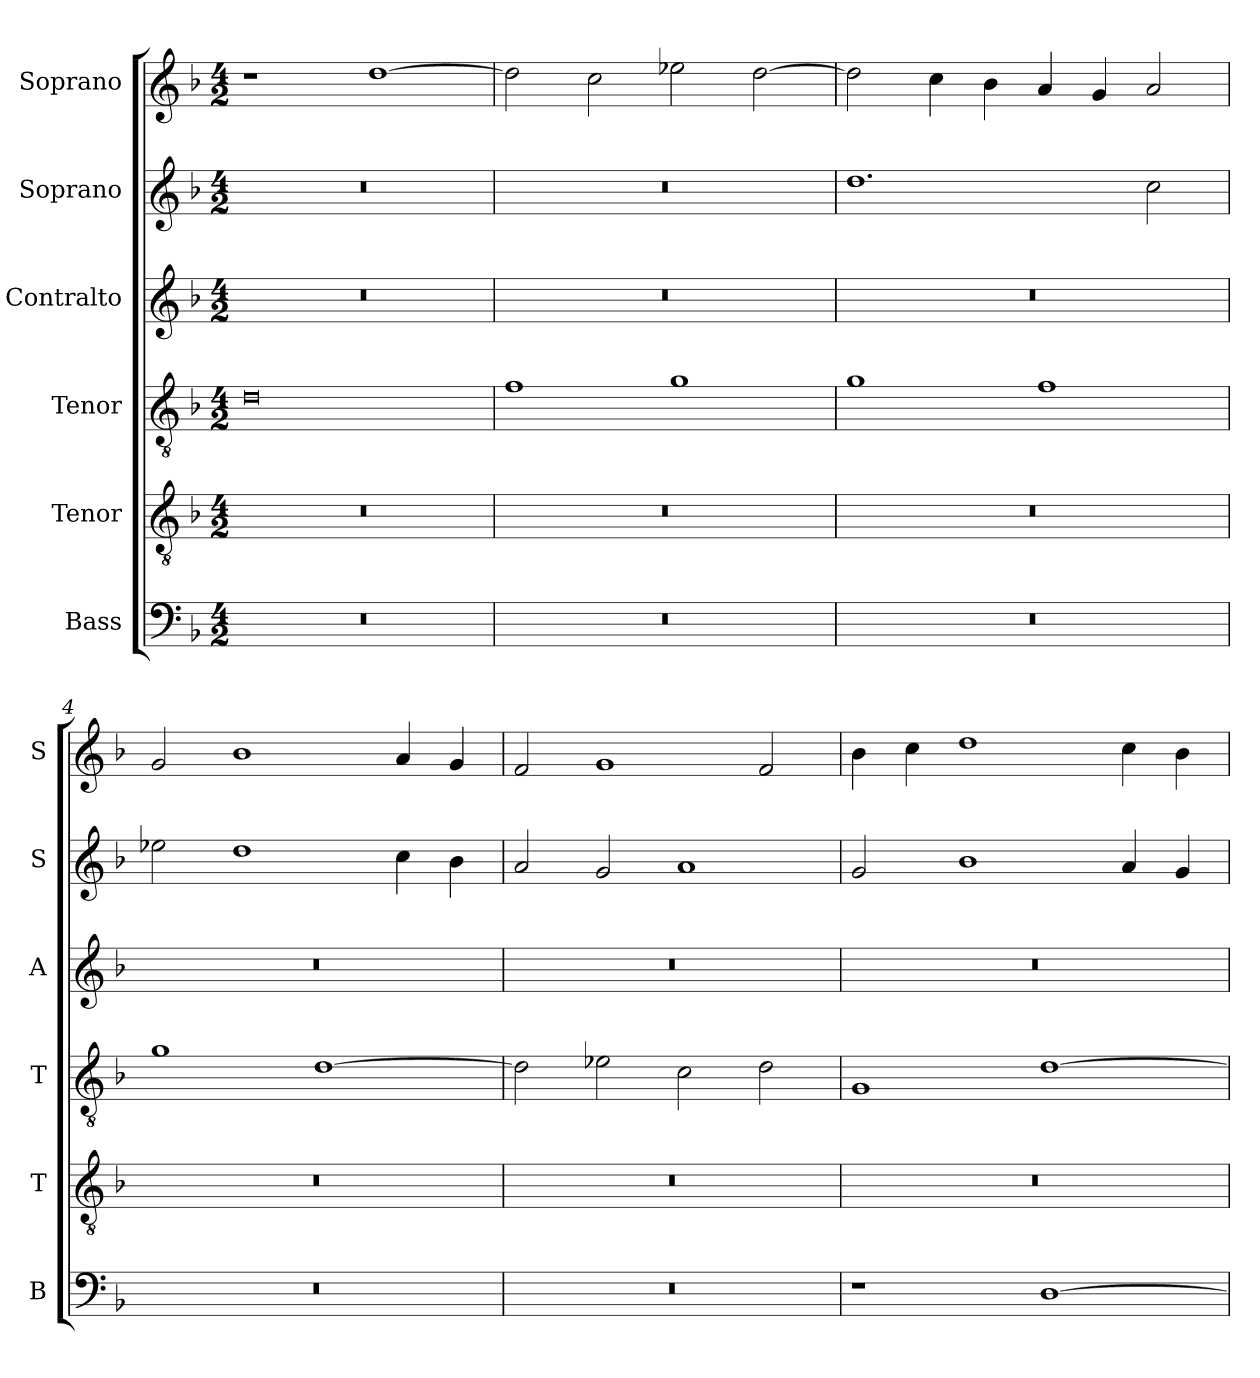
**kern	**kern	**kern	**kern	**kern	**kern
*part6	*part5	*part4	*part3	*part2	*part1
*staff6	*staff5	*staff4	*staff3	*staff2	*staff1
*I"Bass	*I"Tenor	*I"Tenor	*I"Contralto	*I"Soprano	*I"Soprano
*I'B	*I'T	*I'T	*I'A	*I'S	*I'S
*clefF4	*clefGv2	*clefGv2	*clefG2	*clefG2	*clefG2
*k[b-]	*k[b-]	*k[b-]	*k[b-]	*k[b-]	*k[b-]
*M4/2	*M4/2	*M4/2	*M4/2	*M4/2	*M4/2
=1	=1	=1	=1	=1	=1
0r	0r	0d	0r	0r	1r
.	.	.	.	.	[1dd
=2	=2	=2	=2	=2	=2
0r	0r	1f	0r	0r	2dd]
.	.	.	.	.	2cc
.	.	1g	.	.	2ee-X
.	.	.	.	.	[2dd
=3	=3	=3	=3	=3	=3
0r	0r	1g	0r	1.dd	2dd]
.	.	.	.	.	4cc
.	.	.	.	.	4b-
.	.	1f	.	.	4a
.	.	.	.	.	4g
.	.	.	.	2cc	2a
=4	=4	=4	=4	=4	=4
0r	0r	1g	0r	2ee-X	2g
.	.	.	.	1dd	1b-
.	.	[1d	.	.	.
.	.	.	.	4cc	4a
.	.	.	.	4b-	4g
=5	=5	=5	=5	=5	=5
0r	0r	2d]	0r	2a	2f
.	.	2e-X	.	2g	1g
.	.	2c	.	1a	.
.	.	2d	.	.	2f
=6	=6	=6	=6	=6	=6
1r	0r	1G	0r	2g	4b-
.	.	.	.	.	4cc
.	.	.	.	1b-	1dd
[1D	.	[1d	.	.	.
.	.	.	.	4a	4cc
.	.	.	.	4g	4b-
=	=	=	=	=	=
*-	*-	*-	*-	*-	*-
